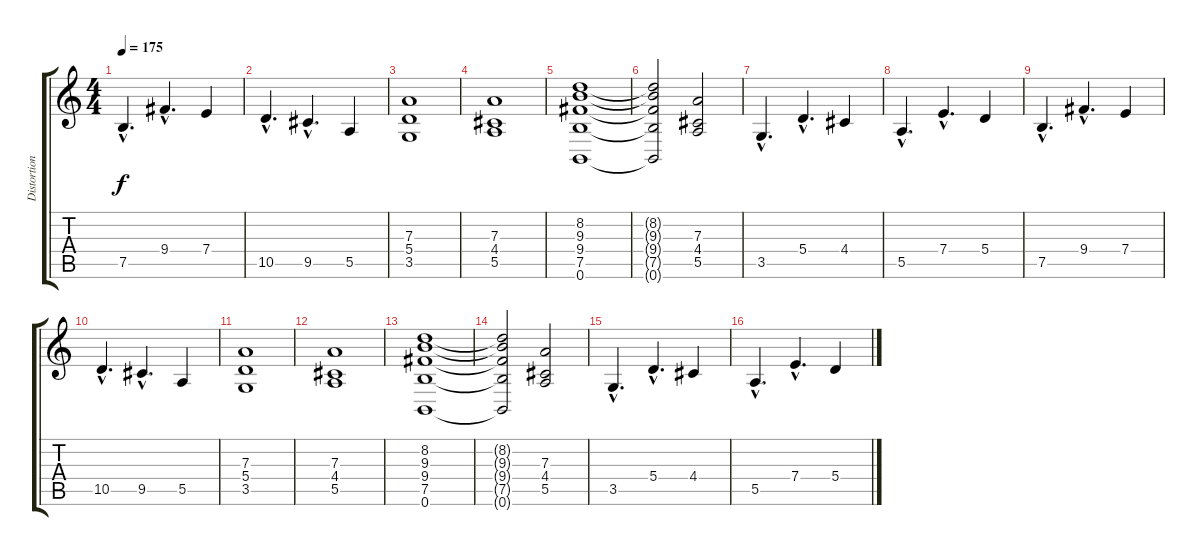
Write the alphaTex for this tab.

\track ("Distortion I / Rob" "Distortion") {instrument distortionguitar}
\staff {score tabs}
\tuning (B3 Gb3 D3 A2 E2 B1) {hide}
\ts (4 4)
\tempo 175
\clef g2
\ks c
7.5{hac}.4{d dy f} 9.4{hac}.4{d} 7.4.4 |
10.5{hac}.4{d} 9.5{hac}.4{d} 5.5.4 |
(7.3 5.4 3.5).1 |
(7.3 4.4 5.5).1 |
(8.2 9.3 9.4 7.5 0.6).1 |
(8.2{t} 9.3{t} 9.4{t} 7.5{t} 0.6{t}).2 (7.3 4.4 5.5).2 |
3.5{hac}.4{d} 5.4{hac}.4{d} 4.4.4 |
5.5{hac}.4{d} 7.4{hac}.4{d} 5.4.4 |
7.5{hac}.4{d} 9.4{hac}.4{d} 7.4.4 |
10.5{hac}.4{d} 9.5{hac}.4{d} 5.5.4 |
(7.3 5.4 3.5).1 |
(7.3 4.4 5.5).1 |
(8.2 9.3 9.4 7.5 0.6).1 |
(8.2{t} 9.3{t} 9.4{t} 7.5{t} 0.6{t}).2 (7.3 4.4 5.5).2 |
3.5{hac}.4{d} 5.4{hac}.4{d} 4.4.4 |
5.5{hac}.4{d} 7.4{hac}.4{d} 5.4.4
